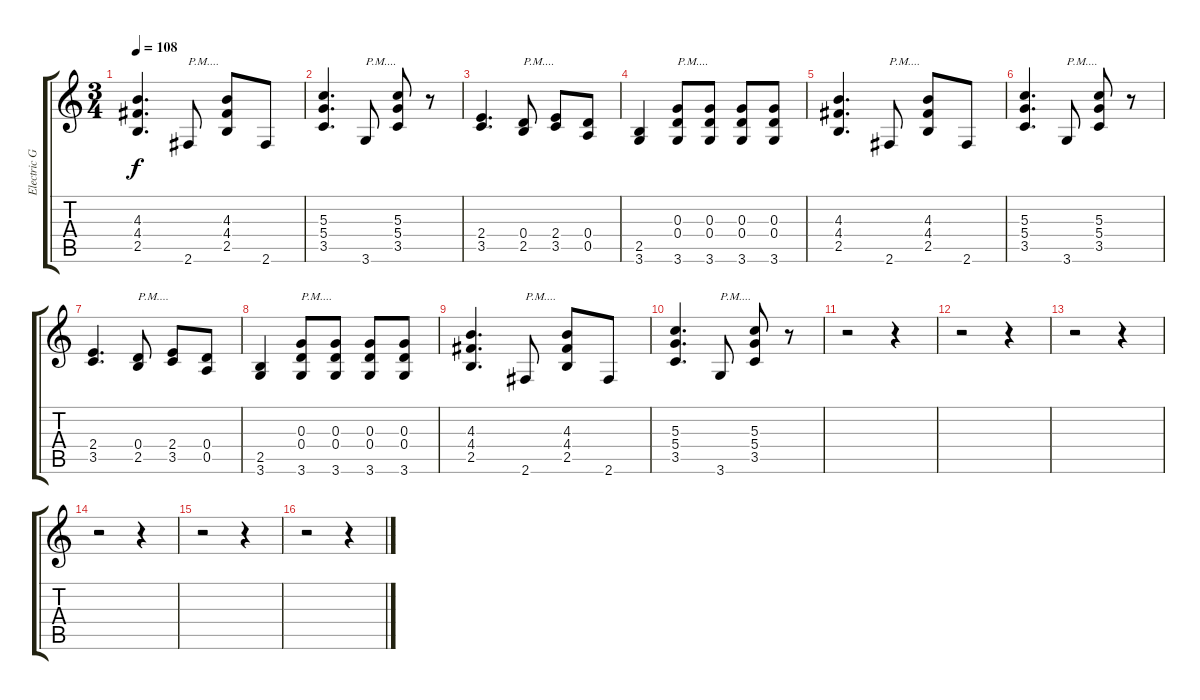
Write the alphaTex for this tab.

\track ("Electric Guitar (Riff A)" "Electric G") {instrument electricguitarclean}
\staff {score tabs}
\tuning (E4 B3 G3 D3 A2 E2) {hide}
\ts (3 4)
\tempo 108
\clef g2
\ks c
(4.3 4.4 2.5).4{d dy f} 2.6.8{txt "P.M...."} (4.3 4.4 2.5).8 2.6.8 |
(5.3 5.4 3.5).4{d} 3.6.8{txt "P.M...."} (5.3 5.4 3.5).8 r.8 |
(2.4 3.5).4{d} (0.4 2.5).8{txt "P.M...."} (2.4 3.5).8 (0.4 0.5).8 |
(2.5 3.6).4 (0.3 0.4 3.6).8{txt "P.M...."} (0.3 0.4 3.6).8 (0.3 0.4 3.6).8 (0.3 0.4 3.6).8 |
(4.3 4.4 2.5).4{d} 2.6.8{txt "P.M...."} (4.3 4.4 2.5).8 2.6.8 |
(5.3 5.4 3.5).4{d} 3.6.8{txt "P.M...."} (5.3 5.4 3.5).8 r.8 |
(2.4 3.5).4{d} (0.4 2.5).8{txt "P.M...."} (2.4 3.5).8 (0.4 0.5).8 |
(2.5 3.6).4 (0.3 0.4 3.6).8{txt "P.M...."} (0.3 0.4 3.6).8 (0.3 0.4 3.6).8 (0.3 0.4 3.6).8 |
(4.3 4.4 2.5).4{d} 2.6.8{txt "P.M...."} (4.3 4.4 2.5).8 2.6.8 |
(5.3 5.4 3.5).4{d} 3.6.8{txt "P.M...."} (5.3 5.4 3.5).8 r.8 |
r.2 r.4 |
r.2 r.4 |
r.2 r.4 |
r.2 r.4 |
r.2 r.4 |
r.2 r.4
